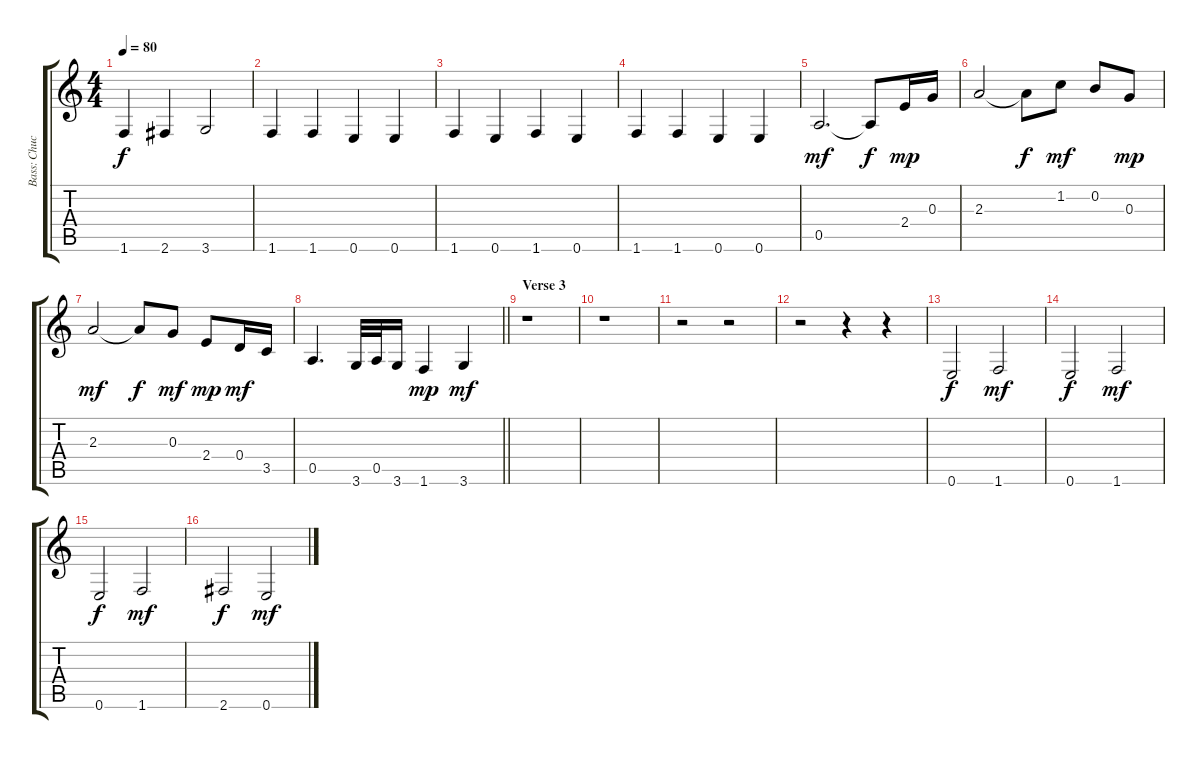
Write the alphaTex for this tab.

\track ("Bass: Chuck Panozzo" "Bass: Chuc") {instrument fretlessbass}
\staff {score tabs}
\tuning (E4 B3 G3 D3 A2 E2) {hide}
\ts (4 4)
\tempo 80
\clef g2
\ks c
1.6.4{dy f} 2.6.4 3.6.2 |
1.6.4 1.6.4 0.6.4 0.6.4 |
1.6.4 0.6.4 1.6.4 0.6.4 |
1.6.4 1.6.4 0.6.4 0.6.4 |
0.5.2{d dy mf} 0.5{t}.8{dy f} 2.4.16{dy mp} 0.3.16 |
2.3.2 2.3{t}.8{dy f} 1.2.8{dy mf} 0.2.8 0.3.8{dy mp} |
2.3.2{dy mf} 2.3{t}.8{dy f} 0.3.8{dy mf} 2.4.8{dy mp} 0.4.16{dy mf} 3.5.16 |
\barLineRight lightlight
0.5.4{d} 3.6.32 0.5.32 3.6.16 1.6.4{dy mp} 3.6.4{dy mf} |
\section ("" "Verse 3")
r.1 |
r.1 |
r.2 r.2 |
r.2 r.4 r.4 |
0.6.2{dy f} 1.6.2{dy mf} |
0.6.2{dy f} 1.6.2{dy mf} |
0.6.2{dy f} 1.6.2{dy mf} |
2.6.2{dy f} 0.6.2{dy mf}
